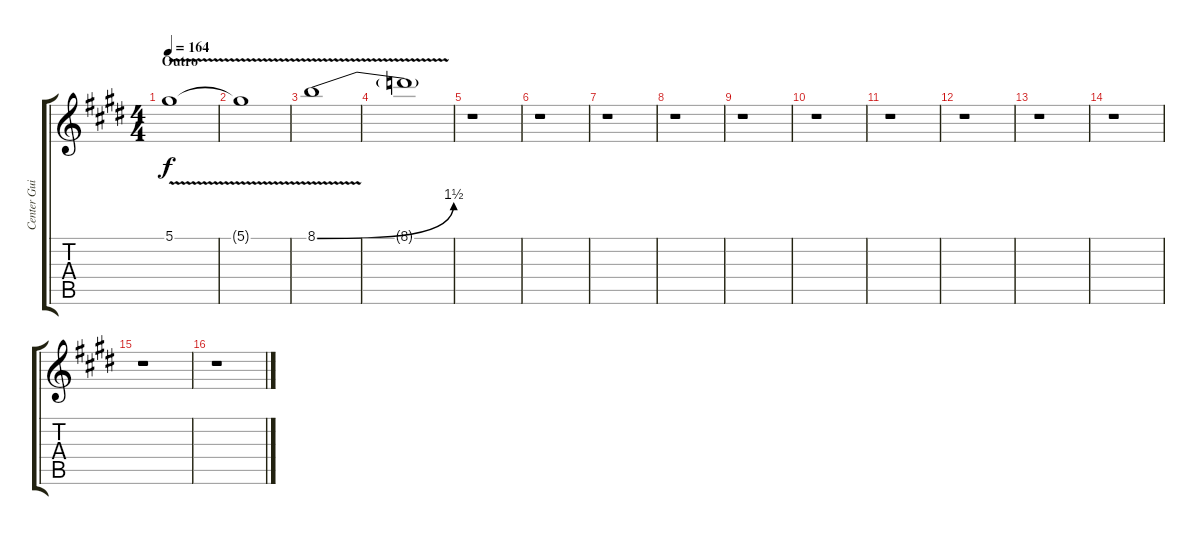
\track ("Center Guitar I" "Center Gui") {instrument distortionguitar}
\staff {score tabs}
\tuning (Eb4 Bb3 Gb3 Db3 Ab2 Db2) {hide}
\ts (4 4)
\section ("" "Outro")
\tempo 164
\clef g2
\ks e
5.1{v}.1{dy f} |
5.1{t}.1 |
8.1{be (bend 0 0 60 6) v}.1 |
8.1{t}.1 |
r.1 |
r.1 |
r.1 |
r.1 |
r.1 |
r.1 |
r.1 |
r.1 |
r.1 |
r.1 |
r.1 |
r.1
